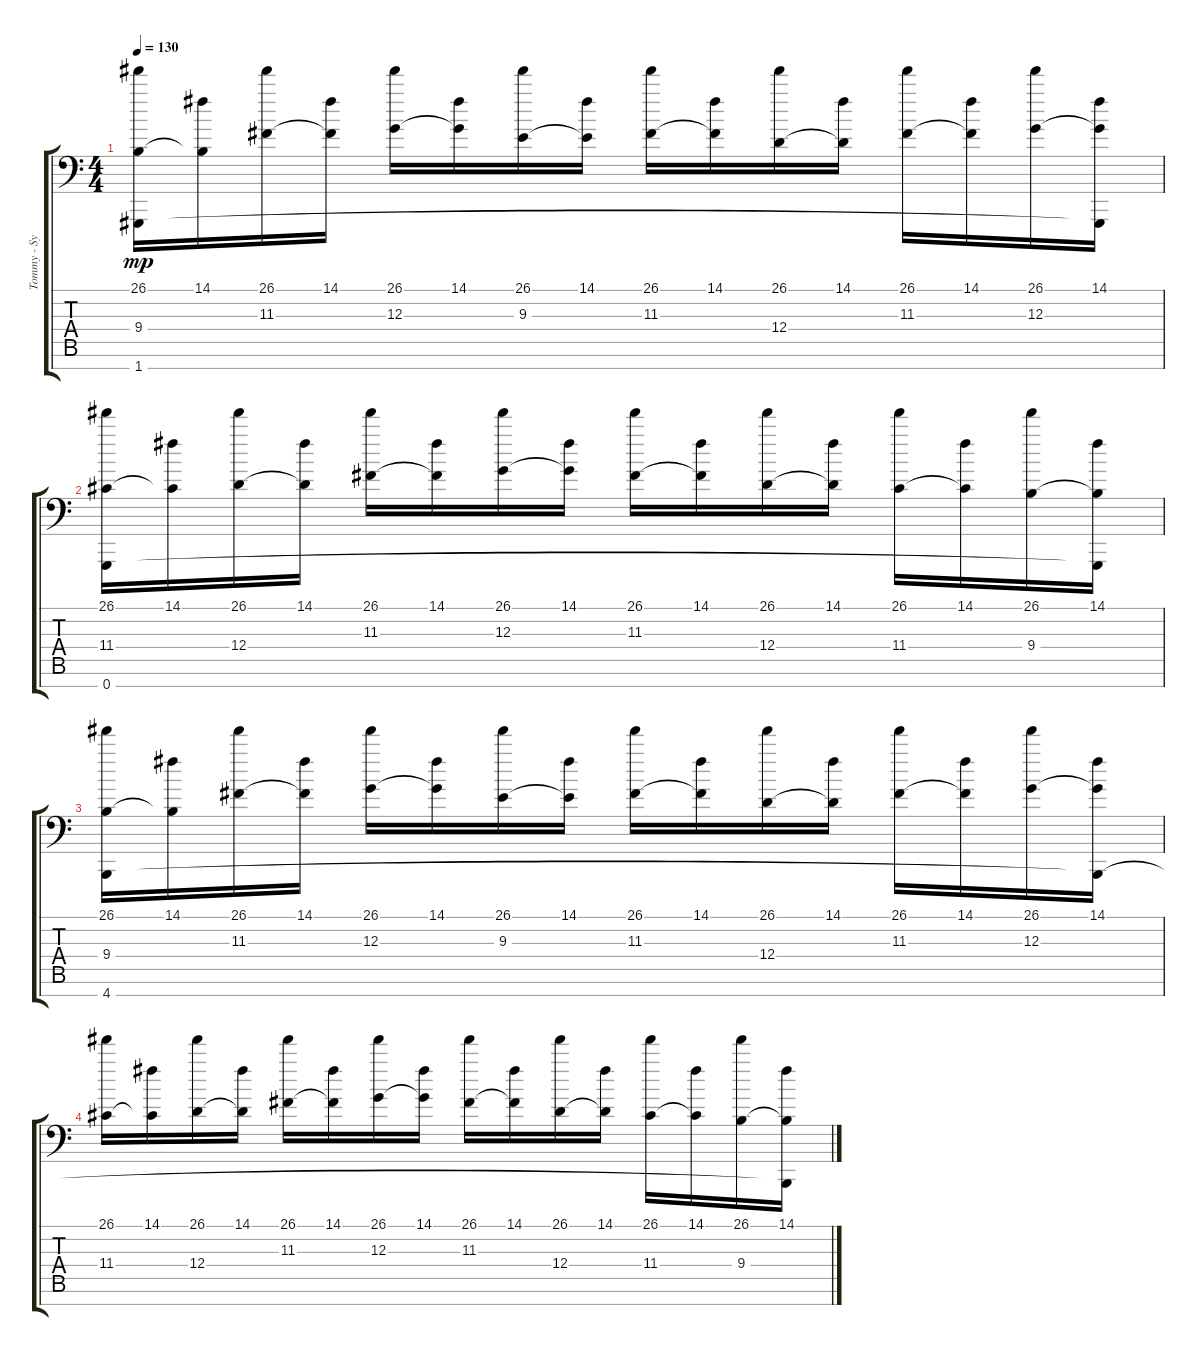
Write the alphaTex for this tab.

\track ("Tommy - Synth" "Tommy - Sy") {instrument harpsichord}
\staff {score tabs}
\tuning (E4 B3 G3 D3 A2 E2 G1) {hide}
\ts (4 4)
\tempo 130
\clef f4
\ks c
(26.1 9.4 1.7).16{dy mp} (14.1 9.4{t}).16 (26.1 11.3).16 (14.1 11.3{t}).16 (26.1 12.3).16 (14.1 12.3{t}).16 (26.1 9.3).16 (14.1 9.3{t}).16 (26.1 11.3).16 (14.1 11.3{t}).16 (26.1 12.4).16 (14.1 12.4{t}).16 (26.1 11.3).16 (14.1 11.3{t}).16 (26.1 12.3).16 (14.1 12.3{t} 1.7{t}).16 |
(26.1 11.4 0.7).16 (14.1 11.4{t}).16 (26.1 12.4).16 (14.1 12.4{t}).16 (26.1 11.3).16 (14.1 11.3{t}).16 (26.1 12.3).16 (14.1 12.3{t}).16 (26.1 11.3).16 (14.1 11.3{t}).16 (26.1 12.4).16 (14.1 12.4{t}).16 (26.1 11.4).16 (14.1 11.4{t}).16 (26.1 9.4).16 (14.1 9.4{t} 0.7{t}).16 |
(26.1 9.4 4.7).16 (14.1 9.4{t}).16 (26.1 11.3).16 (14.1 11.3{t}).16 (26.1 12.3).16 (14.1 12.3{t}).16 (26.1 9.3).16 (14.1 9.3{t}).16 (26.1 11.3).16 (14.1 11.3{t}).16 (26.1 12.4).16 (14.1 12.4{t}).16 (26.1 11.3).16 (14.1 11.3{t}).16 (26.1 12.3).16 (14.1 12.3{t} 4.7{t}).16 |
(26.1 11.4).16 (14.1 11.4{t}).16 (26.1 12.4).16 (14.1 12.4{t}).16 (26.1 11.3).16 (14.1 11.3{t}).16 (26.1 12.3).16 (14.1 12.3{t}).16 (26.1 11.3).16 (14.1 11.3{t}).16 (26.1 12.4).16 (14.1 12.4{t}).16 (26.1 11.4).16 (14.1 11.4{t}).16 (26.1 9.4).16 (14.1 9.4{t} 4.7{t}).16
